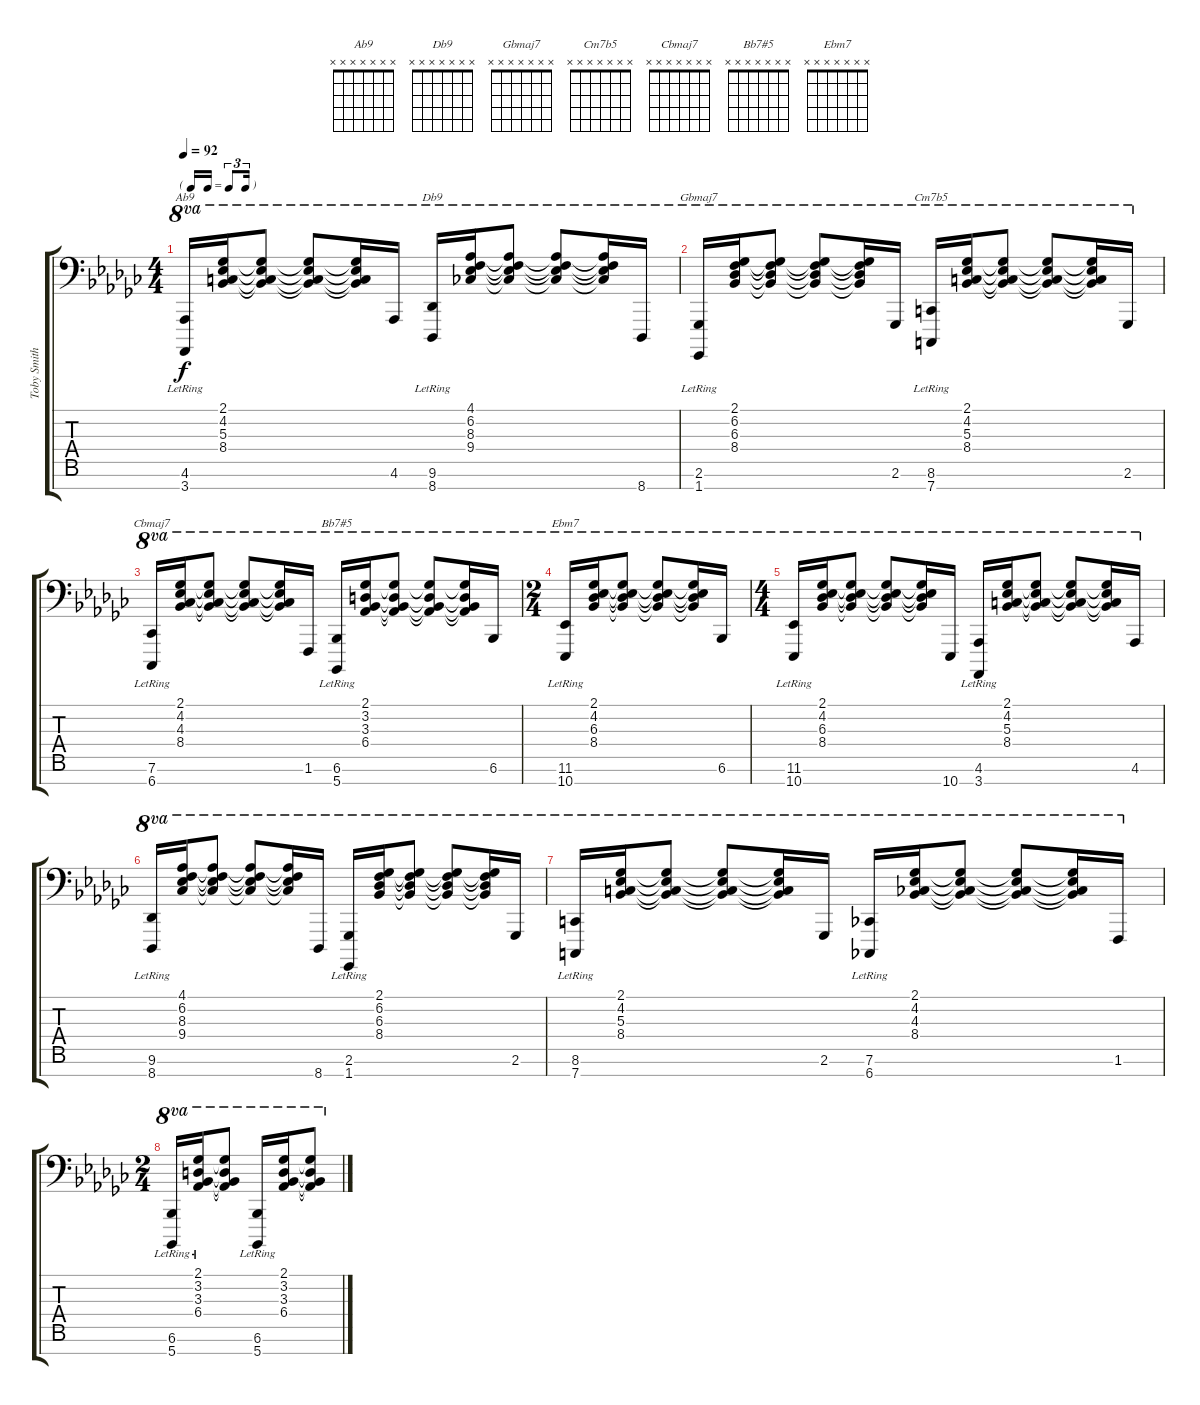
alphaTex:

\track ("Toby Smith" "Toby Smith") {instrument acousticgrandpiano}
\staff {score tabs}
\tuning (E4 B3 G3 D3 A2 E2 F1) {hide}
\chord ("Ab9" x x x x x x x)
\chord ("Db9" x x x x x x x)
\chord ("Gbmaj7" x x x x x x x)
\chord ("Cm7b5" x x x x x x x)
\chord ("Cbmaj7" x x x x x x x)
\chord ("Bb7#5" x x x x x x x)
\chord ("Ebm7" x x x x x x x)
\ts (4 4)
\tf triplet16th
\tempo 92
\clef f4
\ks ebminor
(4.6{lr} 3.7{lr}).16{ch "Ab9" ot 8va dy f} (2.1 4.2 5.3 8.4).16{ot 8va} (2.1{t} 4.2{t} 5.3{t} 8.4{t}).8{ot 8va} (2.1{t} 4.2{t} 5.3{t} 8.4{t}).8{ot 8va} (2.1{t} 4.2{t} 5.3{t} 8.4{t}).16{ot 8va} 4.6.16{ot 8va} (9.6{lr} 8.7{lr}).16{ch "Db9" ot 8va} (4.1 6.2 8.3 9.4).16{ot 8va} (4.1{t} 6.2{t} 8.3{t} 9.4{t}).8{ot 8va} (4.1{t} 6.2{t} 8.3{t} 9.4{t}).8{ot 8va} (4.1{t} 6.2{t} 8.3{t} 9.4{t}).16{ot 8va} 8.7.16{ot 8va} |
(2.6{lr} 1.7{lr}).16{ch "Gbmaj7" ot 8va} (2.1 6.2 6.3 8.4).16{ot 8va} (2.1{t} 6.2{t} 6.3{t} 8.4{t}).8{ot 8va} (2.1{t} 6.2{t} 6.3{t} 8.4{t}).8{ot 8va} (2.1{t} 6.2{t} 6.3{t} 8.4{t}).16{ot 8va} 2.6.16{ot 8va} (8.6{lr} 7.7{lr}).16{ch "Cm7b5" ot 8va} (2.1 4.2 5.3 8.4).16{ot 8va} (2.1{t} 4.2{t} 5.3{t} 8.4{t}).8{ot 8va} (2.1{t} 4.2{t} 5.3{t} 8.4{t}).8{ot 8va} (2.1{t} 4.2{t} 5.3{t} 8.4{t}).16{ot 8va} 2.6.16{ot 8va} |
(7.6{lr} 6.7{lr}).16{ch "Cbmaj7" ot 8va} (2.1 4.2 4.3 8.4).16{ot 8va} (2.1{t} 4.2{t} 4.3{t} 8.4{t}).8{ot 8va} (2.1{t} 4.2{t} 4.3{t} 8.4{t}).8{ot 8va} (2.1{t} 4.2{t} 4.3{t} 8.4{t}).16{ot 8va} 1.6.16{ot 8va} (6.6{lr} 5.7{lr}).16{ch "Bb7#5" ot 8va} (2.1 3.2 3.3 6.4).16{ot 8va} (2.1{t} 3.2{t} 3.3{t} 6.4{t}).8{ot 8va} (2.1{t} 3.2{t} 3.3{t} 6.4{t}).8{ot 8va} (2.1{t} 3.2{t} 3.3{t} 6.4{t}).16{ot 8va} 6.6.16{ot 8va} |
\ts (2 4)
(11.6{lr} 10.7{lr}).16{ch "Ebm7" ot 8va} (2.1 4.2 6.3 8.4).16{ot 8va} (2.1{t} 4.2{t} 6.3{t} 8.4{t}).8{ot 8va} (2.1{t} 4.2{t} 6.3{t} 8.4{t}).8{ot 8va} (2.1{t} 4.2{t} 6.3{t} 8.4{t}).16{ot 8va} 6.6.16{ot 8va} |
\ts (4 4)
(11.6{lr} 10.7{lr}).16{ot 8va} (2.1 4.2 6.3 8.4).16{ot 8va} (2.1{t} 4.2{t} 6.3{t} 8.4{t}).8{ot 8va} (2.1{t} 4.2{t} 6.3{t} 8.4{t}).8{ot 8va} (2.1{t} 4.2{t} 6.3{t} 8.4{t}).16{ot 8va} 10.7.16{ot 8va} (4.6{lr} 3.7{lr}).16{ot 8va} (2.1 4.2 5.3 8.4).16{ot 8va} (2.1{t} 4.2{t} 5.3{t} 8.4{t}).8{ot 8va} (2.1{t} 4.2{t} 5.3{t} 8.4{t}).8{ot 8va} (2.1{t} 4.2{t} 5.3{t} 8.4{t}).16{ot 8va} 4.6.16{ot 8va} |
(9.6{lr} 8.7{lr}).16{ot 8va} (4.1 6.2 8.3 9.4).16{ot 8va} (4.1{t} 6.2{t} 8.3{t} 9.4{t}).8{ot 8va} (4.1{t} 6.2{t} 8.3{t} 9.4{t}).8{ot 8va} (4.1{t} 6.2{t} 8.3{t} 9.4{t}).16{ot 8va} 8.7.16{ot 8va} (2.6{lr} 1.7{lr}).16{ot 8va} (2.1 6.2 6.3 8.4).16{ot 8va} (2.1{t} 6.2{t} 6.3{t} 8.4{t}).8{ot 8va} (2.1{t} 6.2{t} 6.3{t} 8.4{t}).8{ot 8va} (2.1{t} 6.2{t} 6.3{t} 8.4{t}).16{ot 8va} 2.6.16{ot 8va} |
(8.6{lr} 7.7{lr}).16{ot 8va} (2.1 4.2 5.3 8.4).16{ot 8va} (2.1{t} 4.2{t} 5.3{t} 8.4{t}).8{ot 8va} (2.1{t} 4.2{t} 5.3{t} 8.4{t}).8{ot 8va} (2.1{t} 4.2{t} 5.3{t} 8.4{t}).16{ot 8va} 2.6.16{ot 8va} (7.6{lr} 6.7{lr}).16{ot 8va} (2.1 4.2 4.3 8.4).16{ot 8va} (2.1{t} 4.2{t} 4.3{t} 8.4{t}).8{ot 8va} (2.1{t} 4.2{t} 4.3{t} 8.4{t}).8{ot 8va} (2.1{t} 4.2{t} 4.3{t} 8.4{t}).16{ot 8va} 1.6.16{ot 8va} |
\ts (2 4)
(6.6{lr} 5.7{lr}).16{ot 8va} (2.1{lr} 3.2{lr} 3.3{lr} 6.4{lr}).16{ot 8va} (2.1{t} 3.2{t} 3.3{t} 6.4{t}).8{ot 8va} (6.6{lr} 5.7).16{ot 8va} (2.1 3.2 3.3 6.4).16{ot 8va} (2.1{t} 3.2{t} 3.3{t} 6.4{t}).8{ot 8va}
